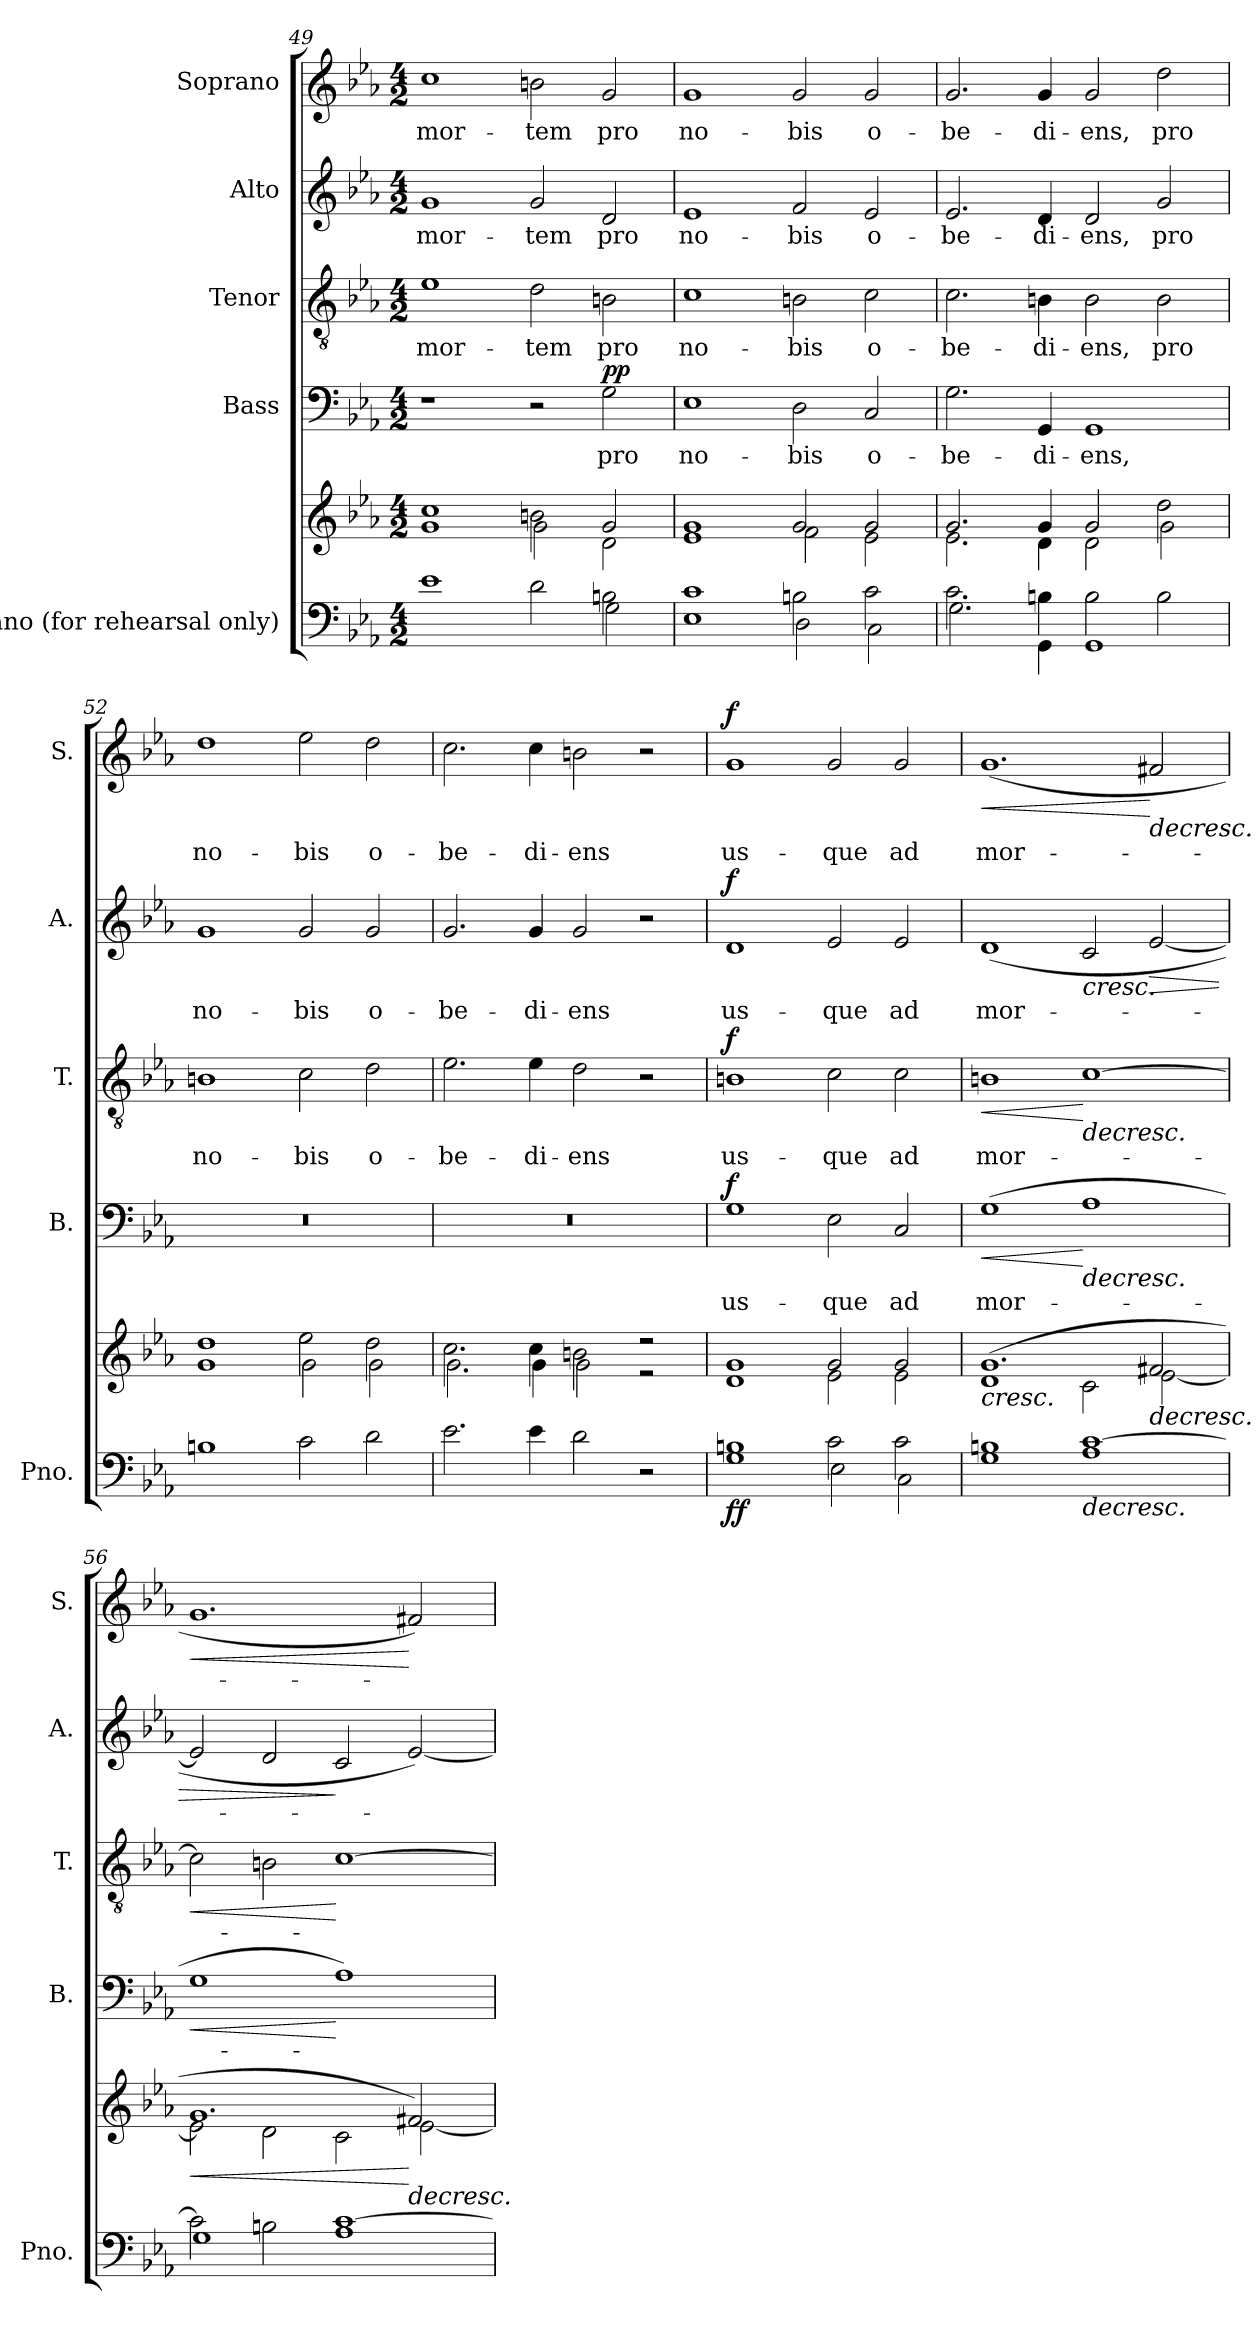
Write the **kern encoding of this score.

**kern	**kern	**dynam	**kern	**text	**dynam	**kern	**text	**dynam	**kern	**text	**dynam	**kern	**text	**dynam
*part5	*part5	*part5	*part4	*part4	*part4	*part3	*part3	*part3	*part2	*part2	*part2	*part1	*part1	*part1
*staff6	*staff5	*staff5/6	*staff4	*staff4	*staff4	*staff3	*staff3	*staff3	*staff2	*staff2	*staff2	*staff1	*staff1	*staff1
*I"Piano (for rehearsal only)	*	*	*I"Bass	*	*	*I"Tenor	*	*	*I"Alto	*	*	*I"Soprano	*	*
*I'Pno.	*	*	*I'B.	*	*	*I'T.	*	*	*I'A.	*	*	*I'S.	*	*
*clefF4	*clefG2	*	*clefF4	*	*	*clefGv2	*	*	*clefG2	*	*	*clefG2	*	*
*k[b-e-a-]	*k[b-e-a-]	*	*k[b-e-a-]	*	*	*k[b-e-a-]	*	*	*k[b-e-a-]	*	*	*k[b-e-a-]	*	*
*E-:	*E-:	*	*E-:	*	*	*E-:	*	*	*E-:	*	*	*E-:	*	*
*M4/2	*M4/2	*	*M4/2	*	*	*M4/2	*	*	*M4/2	*	*	*M4/2	*	*
=49	=49	=49	=49	=49	=49	=49	=49	=49	=49	=49	=49	=49	=49	=49
*^	*^	*	*	*	*	*	*	*	*	*	*	*	*	*
!	!	!	!	!	!	!	!	!	!LO:LY:b	!	!	!LO:LY:b	!	!	!LO:LY:b	!
1e-	1.ryy	1cc	1g	.	1r	.	.	1e-	mor-	.	1g	mor-	.	1cc	mor-	.
!	!	!	!	!	!	!	!	!	!LO:LY:b	!	!	!LO:LY:b	!	!	!LO:LY:b	!
2d\	.	2bn\	2g\	.	2r	.	.	2d\	-tem	.	2g/	-tem	.	2bn\	-tem	.
!	!	!	!	!	!	!LO:LY:b	!LO:DY:a	!	!LO:LY:b	!	!	!LO:LY:b	!	!	!LO:LY:b	!
2Bn\	2G\	2g/	2d\	.	2G\	pro	pp	2Bn\	pro	.	2d/	pro	.	2g/	pro	.
=50	=50	=50	=50	=50	=50	=50	=50	=50	=50	=50	=50	=50	=50	=50	=50	=50
!	!	!	!	!	!	!LO:LY:b	!	!	!LO:LY:b	!	!	!LO:LY:b	!	!	!LO:LY:b	!
1c	1E-	1g	1e-	.	1E-	no-	.	1c	no-	.	1e-	no-	.	1g	no-	.
!	!	!	!	!	!	!LO:LY:b	!	!	!LO:LY:b	!	!	!LO:LY:b	!	!	!LO:LY:b	!
2Bn\	2D\	2g/	2f\	.	2D\	-bis	.	2Bn\	-bis	.	2f/	-bis	.	2g/	-bis	.
!	!	!	!	!	!	!LO:LY:b	!	!	!LO:LY:b	!	!	!LO:LY:b	!	!	!LO:LY:b	!
2c\	2C\	2g/	2e-\	.	2C/	o-	.	2c\	o-	.	2e-/	o-	.	2g/	o-	.
=51	=51	=51	=51	=51	=51	=51	=51	=51	=51	=51	=51	=51	=51	=51	=51	=51
!	!	!	!	!	!	!LO:LY:b	!	!	!LO:LY:b	!	!	!LO:LY:b	!	!	!LO:LY:b	!
2.c\	2.G\	2.g/	2.e-\	.	2.G\	-be-	.	2.c\	-be-	.	2.e-/	-be-	.	2.g/	-be-	.
!	!	!	!	!	!	!LO:LY:b	!	!	!LO:LY:b	!	!	!LO:LY:b	!	!	!LO:LY:b	!
4Bn\	4GG\	4g/	4d\	.	4GG/	-di-	.	4Bn\	-di-	.	4d/	-di-	.	4g/	-di-	.
!	!	!	!	!	!	!LO:LY:b	!	!	!LO:LY:b	!	!	!LO:LY:b	!	!	!LO:LY:b	!
2B\	1GG	2g/	2d\	.	1GG	-ens,	.	2B\	-ens,	.	2d/	-ens,	.	2g/	-ens,	.
!	!	!	!	!	!	!	!	!	!LO:LY:b	!	!	!LO:LY:b	!	!	!LO:LY:b	!
2B\	.	2dd\	2g\	.	.	.	.	2B\	pro	.	2g/	pro	.	2dd\	pro	.
*v	*v	*	*	*	*	*	*	*	*	*	*	*	*	*	*	*
=52	=52	=52	=52	=52	=52	=52	=52	=52	=52	=52	=52	=52	=52	=52	=52
!	!	!	!	!	!	!	!	!LO:LY:b	!	!	!LO:LY:b	!	!	!LO:LY:b	!
1Bn	1dd	1g	.	0r	.	.	1Bn	no-	.	1g	no-	.	1dd	no-	.
!	!	!	!	!	!	!	!	!LO:LY:b	!	!	!LO:LY:b	!	!	!LO:LY:b	!
2c\	2ee-\	2g\	.	.	.	.	2c\	-bis	.	2g/	-bis	.	2ee-\	-bis	.
!	!	!	!	!	!	!	!	!LO:LY:b	!	!	!LO:LY:b	!	!	!LO:LY:b	!
2d\	2dd\	2g\	.	.	.	.	2d\	o-	.	2g/	o-	.	2dd\	o-	.
=53	=53	=53	=53	=53	=53	=53	=53	=53	=53	=53	=53	=53	=53	=53	=53
!	!	!	!	!	!	!	!	!LO:LY:b	!	!	!LO:LY:b	!	!	!LO:LY:b	!
2.e-\	2.cc\	2.g\	.	0r	.	.	2.e-\	-be-	.	2.g/	-be-	.	2.cc\	-be-	.
!	!	!	!	!	!	!	!	!LO:LY:b	!	!	!LO:LY:b	!	!	!LO:LY:b	!
4e-\	4cc\	4g\	.	.	.	.	4e-\	-di-	.	4g/	-di-	.	4cc\	-di-	.
!	!	!	!	!	!	!	!	!LO:LY:b	!	!	!LO:LY:b	!	!	!LO:LY:b	!
2d\	2bn\	2g\	.	.	.	.	2d\	-ens	.	2g/	-ens	.	2bn\	-ens	.
2r	2r	2r	.	.	.	.	2r	.	.	2r	.	.	2r	.	.
!!LO:LB:g=z
=54	=54	=54	=54	=54	=54	=54	=54	=54	=54	=54	=54	=54	=54	=54	=54
*^	*	*	*	*	*	*	*	*	*	*	*	*	*	*	*
!	!	!	!	!LO:DY:b=2	!	!LO:LY:b	!	!	!LO:LY:b	!	!	!LO:LY:b	!	!	!LO:LY:b	!
!	!	!	!	!LO:DY:n=1:b	!	!	!LO:DY:b	!	!	!LO:DY:b	!	!	!LO:DY:b	!	!	!LO:DY:b
1Bn	1G	1g	1d	f f	1G	us-	f	1Bn	us-	f	1d	us-	f	1g	us-	f
!	!	!	!	!	!	!LO:LY:b	!	!	!LO:LY:b	!	!	!LO:LY:b	!	!	!LO:LY:b	!
2c\	2E-\	2g/	2e-\	.	2E-\	-que	.	2c\	-que	.	2e-/	-que	.	2g/	-que	.
!	!	!	!	!	!	!LO:LY:b	!	!	!LO:LY:b	!	!	!LO:LY:b	!	!	!LO:LY:b	!
2c\	2C\	2g/	2e-\	.	2C/	ad	.	2c\	ad	.	2e-/	ad	.	2g/	ad	.
=55	=55	=55	=55	=55	=55	=55	=55	=55	=55	=55	=55	=55	=55	=55	=55	=55
!	!	!	!	!LO:HP:b	!	!LO:LY:b	!LO:HP:b	!	!LO:LY:b	!LO:HP:b	!	!LO:LY:b	!	!	!LO:LY:b	!LO:HP:b
1Bn	1G	(>1.g	1d	<	(>1G	mor-	<	1Bn	mor-	<	(>1d	mor-	.	(>1.g	mor-	<
!	!	!	!	!LO:HP:n=1:b=2	!	!	!LO:HP:n=1:b	!	!	!LO:HP:n=1:b	!	!	!LO:HP:b	!	!	!
[1c	1A-	.	2c\	] >	1A-	.	[ >	[1c	.	[ >	2c/	.	<	.	.	.
!	!	!	!	!LO:HP:n=1:b	!	!	!	!	!	!	!	!	!LO:HP:b	!	!	!LO:HP:n=1:b
.	.	2f#X/	[2e-\	[ >	.	.	.	.	.	.	[2e-/	.	>	2f#X/	.	[ >
=56	=56	=56	=56	=56	=56	=56	=56	=56	=56	=56	=56	=56	=56	=56	=56	=56
!	!	!	!	!LO:HP:b	!	!	!LO:HP:b	!	!	!LO:HP:b	!	!	!	!	!	!LO:HP:b
2c\]	1G	1.g	2e-\]	<	1G	.	<	2c\]	.	<	2e-/]	.	.	1.g	.	<
2Bn\	.	.	2d\	.	.	.	.	2Bn\	.	.	2d/	.	.	.	.	.
[1c	1A-	.	2c\	]	1A-)	.	] [	[1c	.	] [	2c/	.	]	.	.	.
!	!	!	!	!LO:HP:n=1:b	!	!	!	!	!	!	!	!	!	!	!	!
.	.	2f#X/)	[2e-\	] [ >	.	.	.	.	.	.	[2e-/)	.	.	2f#X/)	.	] [
*v	*v	*	*	*	*	*	*	*	*	*	*	*	*	*	*	*
*	*v	*v	*	*	*	*	*	*	*	*	*	*	*	*	*
.	.	.	.	.	.	.	.	.	.	.	[	.	.	.
=	=	=	=	=	=	=	=	=	=	=	=	=	=	=
*-	*-	*-	*-	*-	*-	*-	*-	*-	*-	*-	*-	*-	*-	*-
